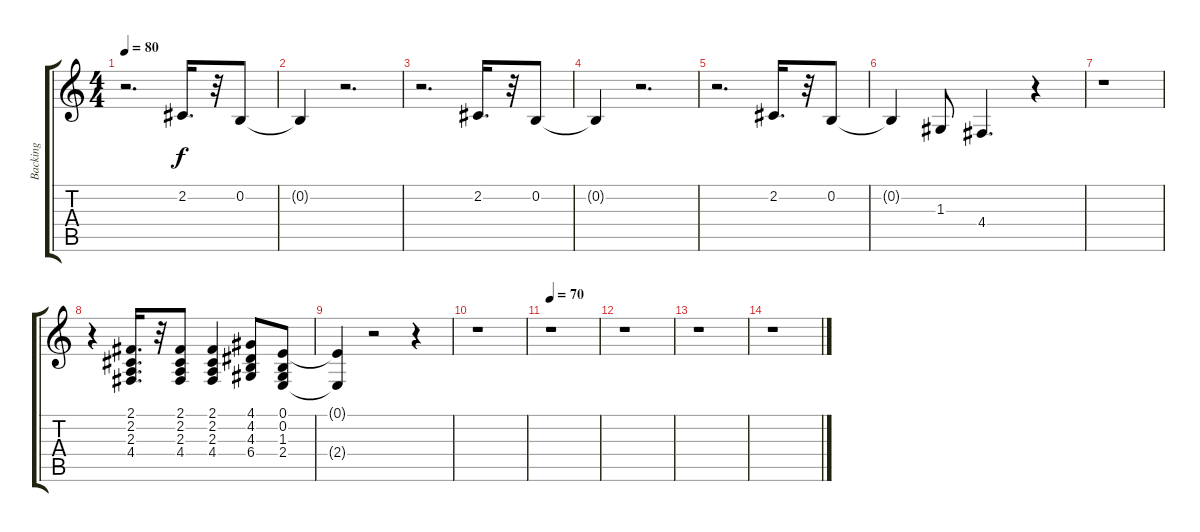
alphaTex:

\track ("Backing" "Backing") {instrument choiraahs}
\staff {score tabs}
\tuning (E4 B3 G3 D3 A2 E2) {hide}
\ts (4 4)
\tempo 80
\clef g2
\ks c
r.2{d dy f} 2.2.16{d} r.32 0.2.8 |
0.2{t}.4 r.2{d} |
r.2{d} 2.2.16{d} r.32 0.2.8 |
0.2{t}.4 r.2{d} |
r.2{d} 2.2.16{d} r.32 0.2.8 |
0.2{t}.4 1.3.8 4.4.4{d} r.4 |
r.1 |
r.4 (2.1 2.2 2.3 4.4).16{d} r.32 (2.1 2.2 2.3 4.4).8 (2.1 2.2 2.3 4.4).4 (4.1 4.2 4.3 6.4).8 (0.1 0.2 1.3 2.4).8 |
(0.1{t} 2.4{t}).4 r.2 r.4 |
r.1 |
\tempo 70
r.1 |
r.1 |
r.1 |
r.1
